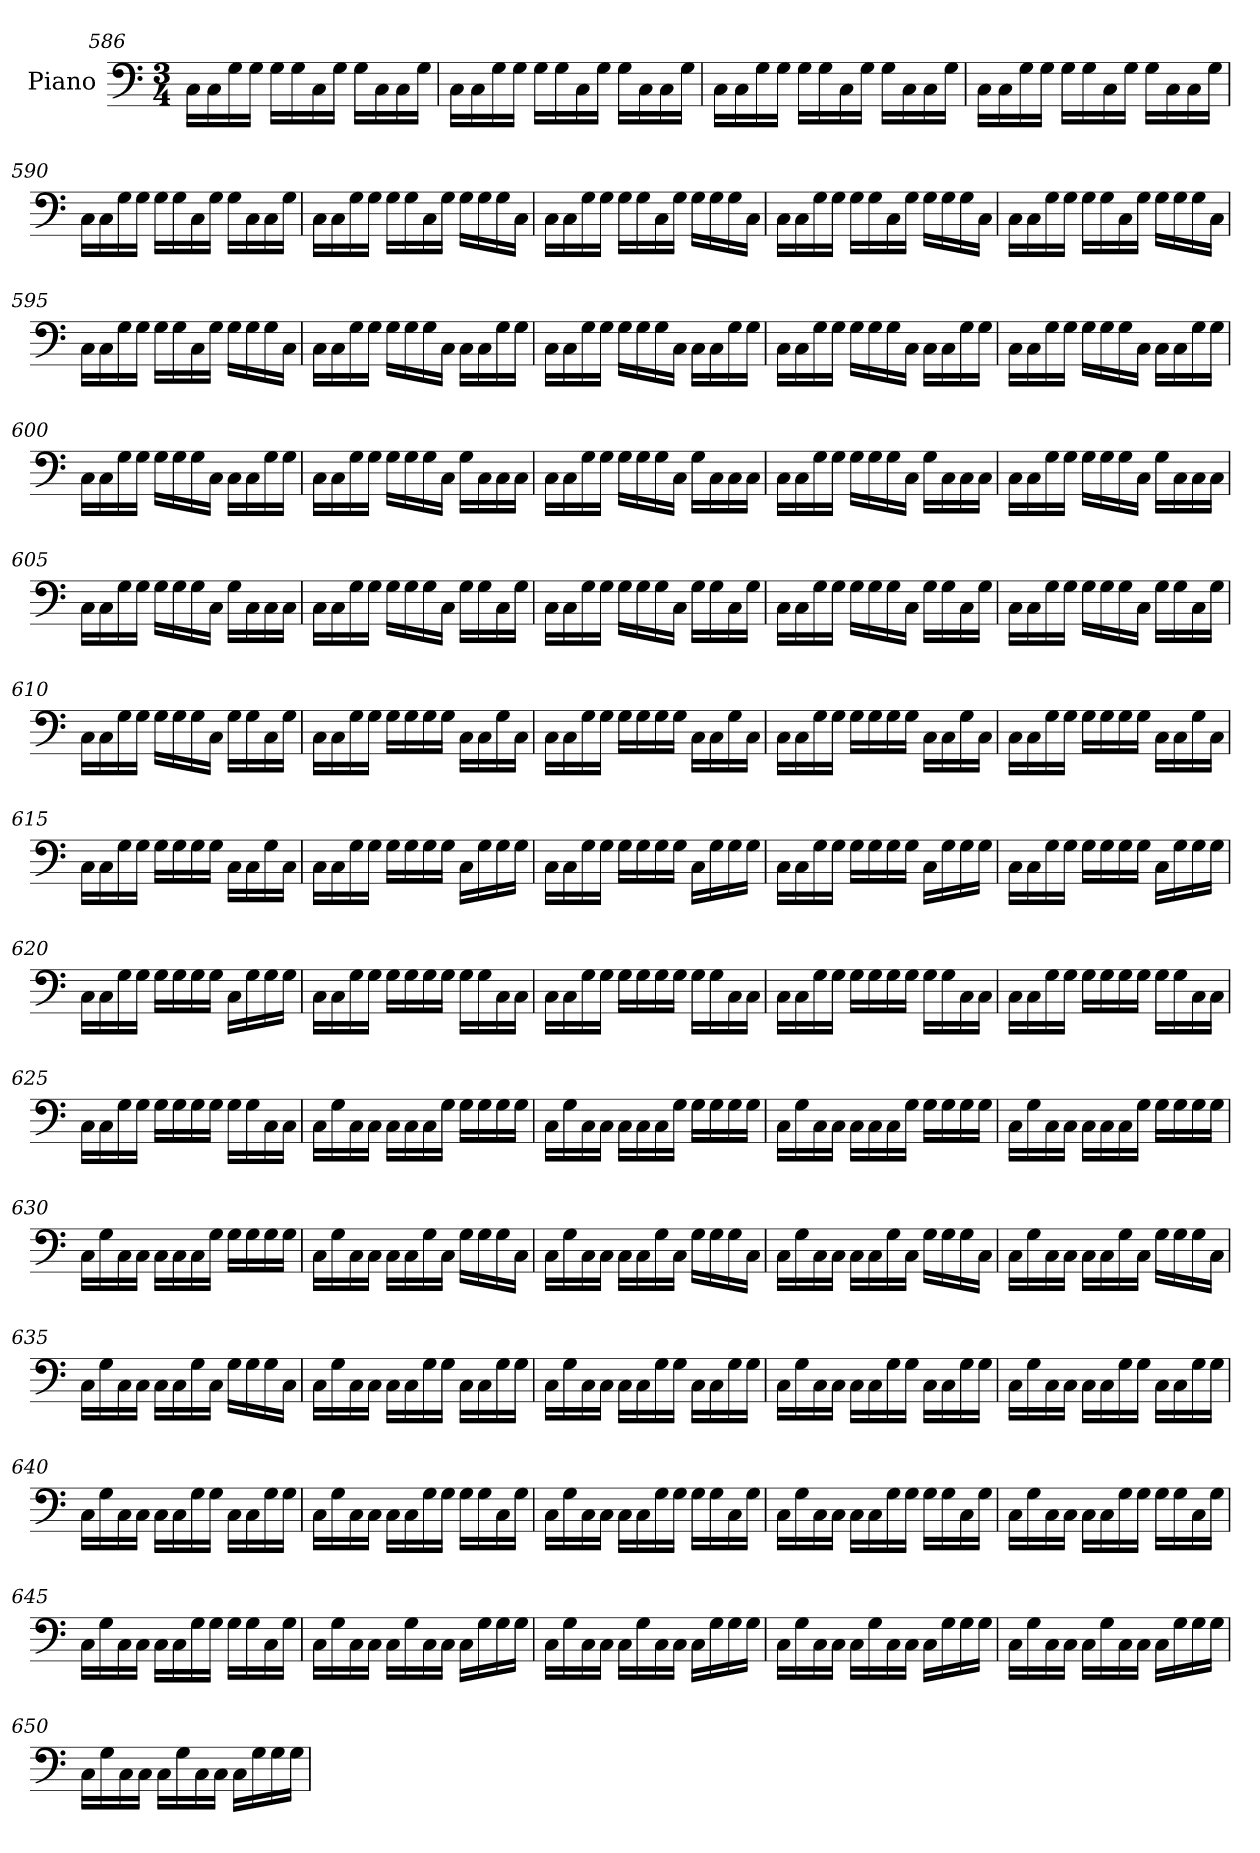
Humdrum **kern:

**kern
*part1
*staff1
*I"Piano
*I'Pno.
!!LO:LB:g=z
*clefF4
*k[]
*M3/4
=586
16C\LL
16C\
16G\
16G\JJ
16G\LL
16G\
16C\
16G\JJ
16G\LL
16C\
16C\
16G\JJ
=587
16C\LL
16C\
16G\
16G\JJ
16G\LL
16G\
16C\
16G\JJ
16G\LL
16C\
16C\
16G\JJ
=588
16C\LL
16C\
16G\
16G\JJ
16G\LL
16G\
16C\
16G\JJ
16G\LL
16C\
16C\
16G\JJ
!!LO:LB:g=z
=589
16C\LL
16C\
16G\
16G\JJ
16G\LL
16G\
16C\
16G\JJ
16G\LL
16C\
16C\
16G\JJ
=590
16C\LL
16C\
16G\
16G\JJ
16G\LL
16G\
16C\
16G\JJ
16G\LL
16C\
16C\
16G\JJ
=591
16C\LL
16C\
16G\
16G\JJ
16G\LL
16G\
16C\
16G\JJ
16G\LL
16G\
16G\
16C\JJ
!!LO:LB:g=z
=592
16C\LL
16C\
16G\
16G\JJ
16G\LL
16G\
16C\
16G\JJ
16G\LL
16G\
16G\
16C\JJ
=593
16C\LL
16C\
16G\
16G\JJ
16G\LL
16G\
16C\
16G\JJ
16G\LL
16G\
16G\
16C\JJ
=594
16C\LL
16C\
16G\
16G\JJ
16G\LL
16G\
16C\
16G\JJ
16G\LL
16G\
16G\
16C\JJ
!!LO:LB:g=z
=595
16C\LL
16C\
16G\
16G\JJ
16G\LL
16G\
16C\
16G\JJ
16G\LL
16G\
16G\
16C\JJ
=596
16C\LL
16C\
16G\
16G\JJ
16G\LL
16G\
16G\
16C\JJ
16C\LL
16C\
16G\
16G\JJ
=597
16C\LL
16C\
16G\
16G\JJ
16G\LL
16G\
16G\
16C\JJ
16C\LL
16C\
16G\
16G\JJ
!!LO:LB:g=z
=598
16C\LL
16C\
16G\
16G\JJ
16G\LL
16G\
16G\
16C\JJ
16C\LL
16C\
16G\
16G\JJ
=599
16C\LL
16C\
16G\
16G\JJ
16G\LL
16G\
16G\
16C\JJ
16C\LL
16C\
16G\
16G\JJ
=600
16C\LL
16C\
16G\
16G\JJ
16G\LL
16G\
16G\
16C\JJ
16C\LL
16C\
16G\
16G\JJ
!!LO:PB:g=z
=601
16C\LL
16C\
16G\
16G\JJ
16G\LL
16G\
16G\
16C\JJ
16G\LL
16C\
16C\
16C\JJ
=602
16C\LL
16C\
16G\
16G\JJ
16G\LL
16G\
16G\
16C\JJ
16G\LL
16C\
16C\
16C\JJ
=603
16C\LL
16C\
16G\
16G\JJ
16G\LL
16G\
16G\
16C\JJ
16G\LL
16C\
16C\
16C\JJ
!!LO:LB:g=z
=604
16C\LL
16C\
16G\
16G\JJ
16G\LL
16G\
16G\
16C\JJ
16G\LL
16C\
16C\
16C\JJ
=605
16C\LL
16C\
16G\
16G\JJ
16G\LL
16G\
16G\
16C\JJ
16G\LL
16C\
16C\
16C\JJ
=606
16C\LL
16C\
16G\
16G\JJ
16G\LL
16G\
16G\
16C\JJ
16G\LL
16G\
16C\
16G\JJ
!!LO:LB:g=z
=607
16C\LL
16C\
16G\
16G\JJ
16G\LL
16G\
16G\
16C\JJ
16G\LL
16G\
16C\
16G\JJ
=608
16C\LL
16C\
16G\
16G\JJ
16G\LL
16G\
16G\
16C\JJ
16G\LL
16G\
16C\
16G\JJ
=609
16C\LL
16C\
16G\
16G\JJ
16G\LL
16G\
16G\
16C\JJ
16G\LL
16G\
16C\
16G\JJ
!!LO:LB:g=z
=610
16C\LL
16C\
16G\
16G\JJ
16G\LL
16G\
16G\
16C\JJ
16G\LL
16G\
16C\
16G\JJ
=611
16C\LL
16C\
16G\
16G\JJ
16G\LL
16G\
16G\
16G\JJ
16C\LL
16C\
16G\
16C\JJ
=612
16C\LL
16C\
16G\
16G\JJ
16G\LL
16G\
16G\
16G\JJ
16C\LL
16C\
16G\
16C\JJ
!!LO:LB:g=z
=613
16C\LL
16C\
16G\
16G\JJ
16G\LL
16G\
16G\
16G\JJ
16C\LL
16C\
16G\
16C\JJ
=614
16C\LL
16C\
16G\
16G\JJ
16G\LL
16G\
16G\
16G\JJ
16C\LL
16C\
16G\
16C\JJ
=615
16C\LL
16C\
16G\
16G\JJ
16G\LL
16G\
16G\
16G\JJ
16C\LL
16C\
16G\
16C\JJ
!!LO:LB:g=z
=616
16C\LL
16C\
16G\
16G\JJ
16G\LL
16G\
16G\
16G\JJ
16C\LL
16G\
16G\
16G\JJ
=617
16C\LL
16C\
16G\
16G\JJ
16G\LL
16G\
16G\
16G\JJ
16C\LL
16G\
16G\
16G\JJ
=618
16C\LL
16C\
16G\
16G\JJ
16G\LL
16G\
16G\
16G\JJ
16C\LL
16G\
16G\
16G\JJ
!!LO:LB:g=z
=619
16C\LL
16C\
16G\
16G\JJ
16G\LL
16G\
16G\
16G\JJ
16C\LL
16G\
16G\
16G\JJ
=620
16C\LL
16C\
16G\
16G\JJ
16G\LL
16G\
16G\
16G\JJ
16C\LL
16G\
16G\
16G\JJ
=621
16C\LL
16C\
16G\
16G\JJ
16G\LL
16G\
16G\
16G\JJ
16G\LL
16G\
16C\
16C\JJ
!!LO:LB:g=z
=622
16C\LL
16C\
16G\
16G\JJ
16G\LL
16G\
16G\
16G\JJ
16G\LL
16G\
16C\
16C\JJ
=623
16C\LL
16C\
16G\
16G\JJ
16G\LL
16G\
16G\
16G\JJ
16G\LL
16G\
16C\
16C\JJ
=624
16C\LL
16C\
16G\
16G\JJ
16G\LL
16G\
16G\
16G\JJ
16G\LL
16G\
16C\
16C\JJ
!!LO:LB:g=z
=625
16C\LL
16C\
16G\
16G\JJ
16G\LL
16G\
16G\
16G\JJ
16G\LL
16G\
16C\
16C\JJ
=626
16C\LL
16G\
16C\
16C\JJ
16C\LL
16C\
16C\
16G\JJ
16G\LL
16G\
16G\
16G\JJ
=627
16C\LL
16G\
16C\
16C\JJ
16C\LL
16C\
16C\
16G\JJ
16G\LL
16G\
16G\
16G\JJ
!!LO:LB:g=z
=628
16C\LL
16G\
16C\
16C\JJ
16C\LL
16C\
16C\
16G\JJ
16G\LL
16G\
16G\
16G\JJ
=629
16C\LL
16G\
16C\
16C\JJ
16C\LL
16C\
16C\
16G\JJ
16G\LL
16G\
16G\
16G\JJ
=630
16C\LL
16G\
16C\
16C\JJ
16C\LL
16C\
16C\
16G\JJ
16G\LL
16G\
16G\
16G\JJ
!!LO:LB:g=z
=631
16C\LL
16G\
16C\
16C\JJ
16C\LL
16C\
16G\
16C\JJ
16G\LL
16G\
16G\
16C\JJ
=632
16C\LL
16G\
16C\
16C\JJ
16C\LL
16C\
16G\
16C\JJ
16G\LL
16G\
16G\
16C\JJ
=633
16C\LL
16G\
16C\
16C\JJ
16C\LL
16C\
16G\
16C\JJ
16G\LL
16G\
16G\
16C\JJ
!!LO:PB:g=z
=634
16C\LL
16G\
16C\
16C\JJ
16C\LL
16C\
16G\
16C\JJ
16G\LL
16G\
16G\
16C\JJ
=635
16C\LL
16G\
16C\
16C\JJ
16C\LL
16C\
16G\
16C\JJ
16G\LL
16G\
16G\
16C\JJ
=636
16C\LL
16G\
16C\
16C\JJ
16C\LL
16C\
16G\
16G\JJ
16C\LL
16C\
16G\
16G\JJ
!!LO:LB:g=z
=637
16C\LL
16G\
16C\
16C\JJ
16C\LL
16C\
16G\
16G\JJ
16C\LL
16C\
16G\
16G\JJ
=638
16C\LL
16G\
16C\
16C\JJ
16C\LL
16C\
16G\
16G\JJ
16C\LL
16C\
16G\
16G\JJ
=639
16C\LL
16G\
16C\
16C\JJ
16C\LL
16C\
16G\
16G\JJ
16C\LL
16C\
16G\
16G\JJ
!!LO:LB:g=z
=640
16C\LL
16G\
16C\
16C\JJ
16C\LL
16C\
16G\
16G\JJ
16C\LL
16C\
16G\
16G\JJ
=641
16C\LL
16G\
16C\
16C\JJ
16C\LL
16C\
16G\
16G\JJ
16G\LL
16G\
16C\
16G\JJ
=642
16C\LL
16G\
16C\
16C\JJ
16C\LL
16C\
16G\
16G\JJ
16G\LL
16G\
16C\
16G\JJ
!!LO:LB:g=z
=643
16C\LL
16G\
16C\
16C\JJ
16C\LL
16C\
16G\
16G\JJ
16G\LL
16G\
16C\
16G\JJ
=644
16C\LL
16G\
16C\
16C\JJ
16C\LL
16C\
16G\
16G\JJ
16G\LL
16G\
16C\
16G\JJ
=645
16C\LL
16G\
16C\
16C\JJ
16C\LL
16C\
16G\
16G\JJ
16G\LL
16G\
16C\
16G\JJ
!!LO:LB:g=z
=646
16C\LL
16G\
16C\
16C\JJ
16C\LL
16G\
16C\
16C\JJ
16C\LL
16G\
16G\
16G\JJ
=647
16C\LL
16G\
16C\
16C\JJ
16C\LL
16G\
16C\
16C\JJ
16C\LL
16G\
16G\
16G\JJ
=648
16C\LL
16G\
16C\
16C\JJ
16C\LL
16G\
16C\
16C\JJ
16C\LL
16G\
16G\
16G\JJ
!!LO:LB:g=z
=649
16C\LL
16G\
16C\
16C\JJ
16C\LL
16G\
16C\
16C\JJ
16C\LL
16G\
16G\
16G\JJ
=650
16C\LL
16G\
16C\
16C\JJ
16C\LL
16G\
16C\
16C\JJ
16C\LL
16G\
16G\
16G\JJ
=
*-
